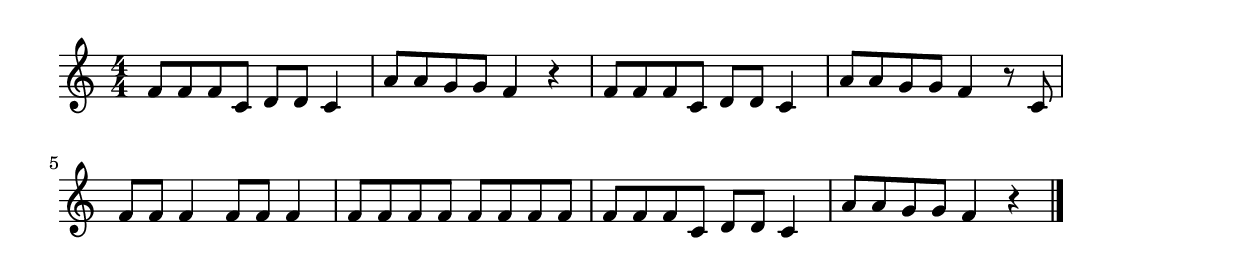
\version "2.18.2"

% ゆかいな牧場(いちろうさんのまきばでいーあいいーあいおー)

\score {

\layout {
line-width = #170
indent = 0\mm
}

\relative c' {
\key c \major
\time 4/4
\numericTimeSignature

f8 f f c d d c4 |
a'8 a g g f4 r |
f8 f f c d d c4 |
a'8 a g g f4 r8 c |
\break
f8 f f4 f8 f f4 |
f8 f f f f f f f |
f8 f f c d d c4 |
a'8 a g g f4 r |

\bar "|."
}

\midi {}

}